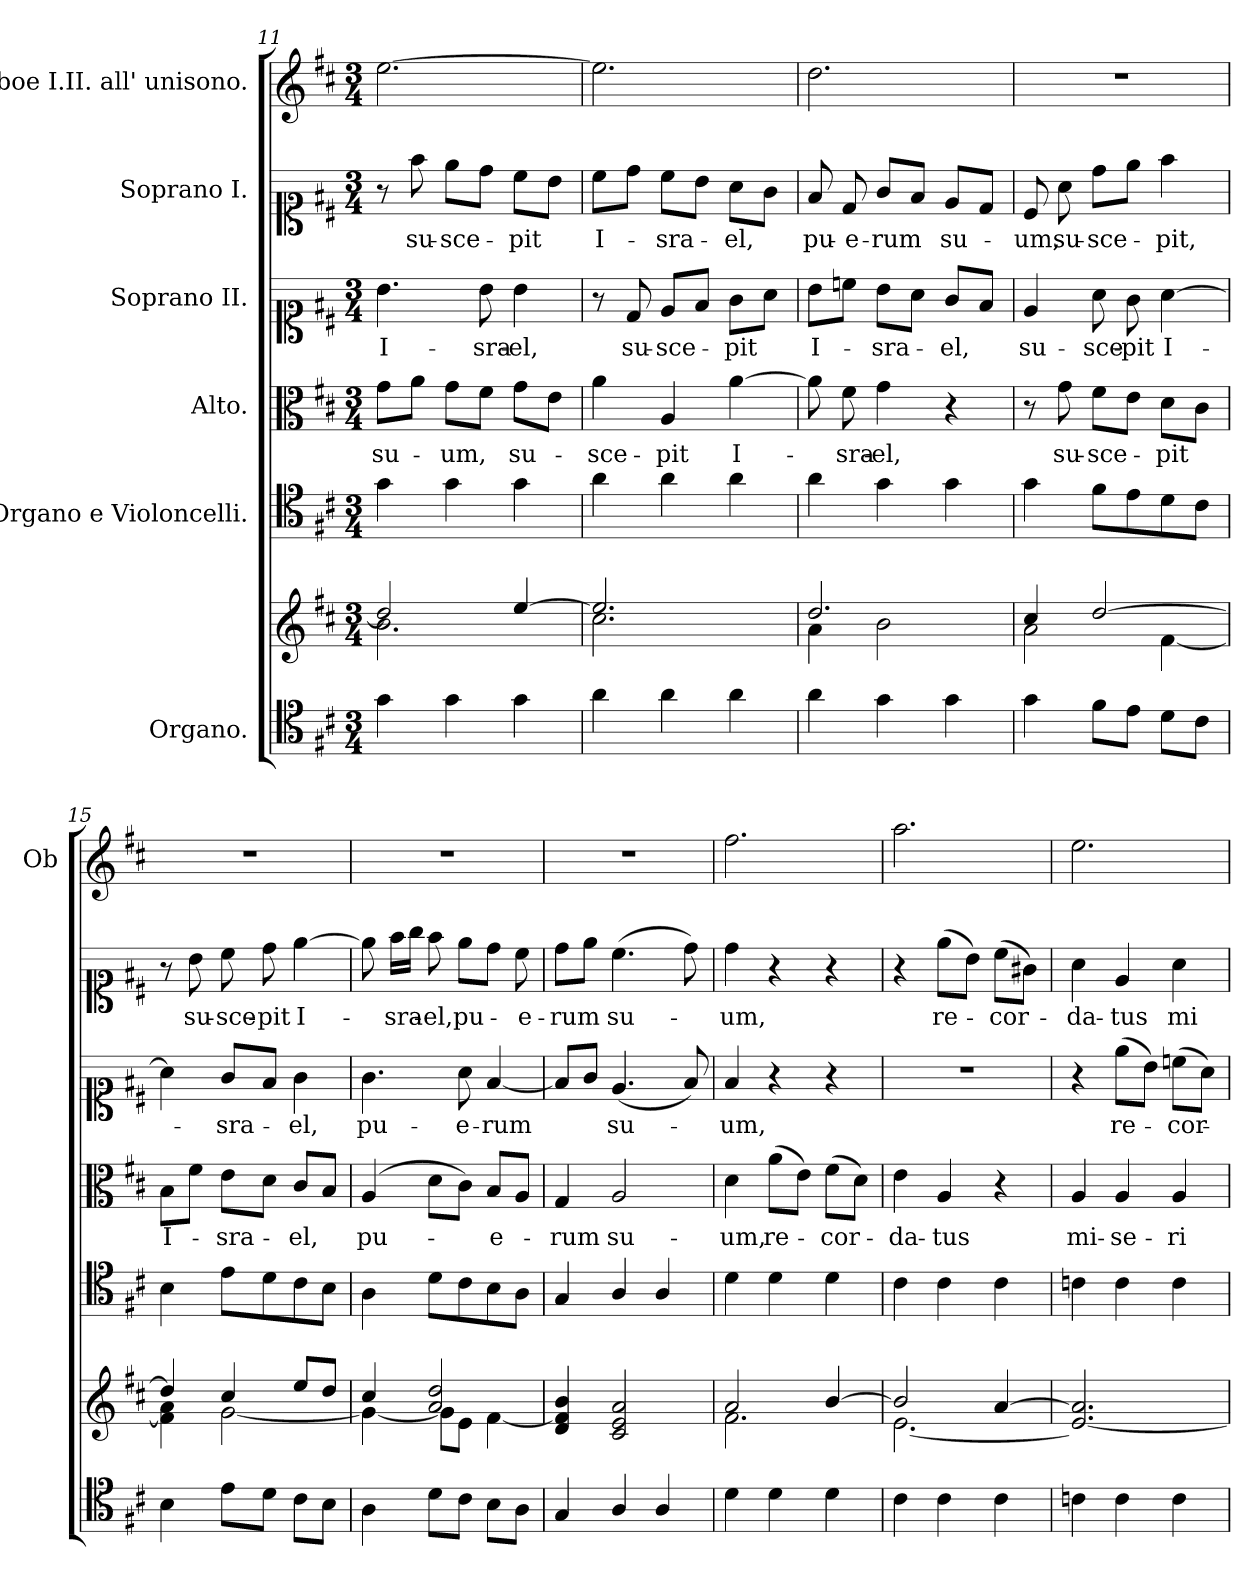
**kern	**kern	**kern	**kern	**text	**kern	**text	**kern	**text	**kern
*part6	*part6	*part5	*part4	*part4	*part3	*part3	*part2	*part2	*part1
*staff7	*staff6	*staff5	*staff4	*staff4	*staff3	*staff3	*staff2	*staff2	*staff1
*I"Organo.	*	*I"Organo e Violoncelli.	*I"Alto.	*	*I"Soprano II.	*	*I"Soprano I.	*	*I"Oboe I.II. all' unisono.
*	*	*	*	*	*	*	*	*	*I'Ob
*clefC4	*clefG2	*clefC4	*clefC3	*	*clefC1	*	*clefC1	*	*clefG2
*k[f#c#]	*k[f#c#]	*k[f#c#]	*k[f#c#]	*	*k[f#c#]	*	*k[f#c#]	*	*k[f#c#]
*M3/4	*M3/4	*M3/4	*M3/4	*	*M3/4	*	*M3/4	*	*M3/4
=11	=11	=11	=11	=11	=11	=11	=11	=11	=11
*	*^	*	*	*	*	*	*	*	*
!	!	!	!	!	!LO:LY:b	!	!LO:LY:b	!	!	!
4g\	2dd/]	2.b\	4g\	8g\L	su-	4.b\	I-	8r	.	[2.ee\
!	!	!	!	!	!	!	!	!	!LO:LY:b	!
.	.	.	.	8a\J	.	.	.	8ff#\	su-	.
!	!	!	!	!	!LO:LY:b	!	!	!	!LO:LY:b	!
4g\	.	.	4g\	8g\L	-um,	.	.	8ee\L	-sce-	.
!	!	!	!	!	!	!	!LO:LY:b	!	!	!
.	.	.	.	8f#\J	.	8b\	-sra-	8dd\J	.	.
!	!	!	!	!	!LO:LY:b	!	!LO:LY:b	!	!LO:LY:b	!
4g\	[4ee/	.	4g\	8g\L	su-	4b\	-el,	8cc#\L	-pit	.
.	.	.	.	8e\J	.	.	.	8b\J	.	.
!!LO:LB:g=z
=12	=12	=12	=12	=12	=12	=12	=12	=12	=12	=12
!	!	!	!	!	!LO:LY:b	!	!	!	!LO:LY:b	!
4a\	2.ee/]	2.cc#\	4a\	4a\	-sce-	8r	.	8cc#\L	I-	2.ee\]
!	!	!	!	!	!	!	!LO:LY:b	!	!	!
.	.	.	.	.	.	8d/	su-	8dd\J	.	.
!	!	!	!	!	!LO:LY:b	!	!LO:LY:b	!	!LO:LY:b	!
4a\	.	.	4a\	4A/	-pit	8e/L	-sce-	8cc#\L	-sra-	.
.	.	.	.	.	.	8f#/J	.	8b\J	.	.
!	!	!	!	!	!LO:LY:b	!	!LO:LY:b	!	!LO:LY:b	!
4a\	.	.	4a\	[4a\	I-	8g\L	-pit	8a\L	-el,	.
.	.	.	.	.	.	8a\J	.	8g\J	.	.
=13	=13	=13	=13	=13	=13	=13	=13	=13	=13	=13
!	!	!	!	!	!	!	!LO:LY:b	!	!LO:LY:b	!
4a\	2.dd/	4a\	4a\	8a\]	.	8b\L	I-	8f#/	pu-	2.dd\
!	!	!	!	!	!LO:LY:b	!	!	!	!LO:LY:b	!
.	.	.	.	8f#\	-sra-	8ccn\J	.	8d/	-e-	.
!	!	!	!	!	!LO:LY:b	!	!LO:LY:b	!	!LO:LY:b	!
4g\	.	2b\	4g\	4g\	-el,	8b\L	-sra-	8g/L	-rum	.
.	.	.	.	.	.	8a\J	.	8f#/J	.	.
!	!	!	!	!	!	!	!LO:LY:b	!	!LO:LY:b	!
4g\	.	.	4g\	4r	.	8g/L	-el,	8e/L	su-	.
.	.	.	.	.	.	8f#/J	.	8d/J	.	.
=14	=14	=14	=14	=14	=14	=14	=14	=14	=14	=14
!	!	!	!	!	!	!	!LO:LY:b	!	!LO:LY:b	!
4g\	4cc#/	2a\	4g\	8r	.	4e/	su-	8c#/	-um,	2.r
!	!	!	!	!	!LO:LY:b	!	!	!	!LO:LY:b	!
.	.	.	.	8g\	su-	.	.	8a\	su-	.
!	!	!	!	!	!LO:LY:b	!	!LO:LY:b	!	!LO:LY:b	!
8f#\L	[2dd/	.	8f#\L	8f#\L	-sce-	8a\	-sce-	8dd\L	-sce-	.
!	!	!	!	!	!	!	!LO:LY:b	!	!	!
8e\J	.	.	8e\	8e\J	.	8g\	-pit	8ee\J	.	.
!	!	!	!	!	!LO:LY:b	!	!LO:LY:b	!	!LO:LY:b	!
8d\L	.	[4f#\	8d\	8d\L	-pit	[4a\	I-	4ff#\	-pit,	.
8c#\J	.	.	8c#\J	8c#\J	.	.	.	.	.	.
=15	=15	=15	=15	=15	=15	=15	=15	=15	=15	=15
!	!	!	!	!	!LO:LY:b	!	!	!	!	!
4B\	4dd/]	4f#\] 4a\	4B\	8B\L	I-	4a\]	.	8r	.	2.r
!	!	!	!	!	!	!	!	!	!LO:LY:b	!
.	.	.	.	8f#\J	.	.	.	8b\	su-	.
!	!	!	!	!	!LO:LY:b	!	!LO:LY:b	!	!LO:LY:b	!
8e\L	4cc#/	[2g\	8e\L	8e\L	-sra-	8g/L	-sra-	8cc#\	-sce-	.
!	!	!	!	!	!	!	!	!	!LO:LY:b	!
8d\J	.	.	8d\	8d\J	.	8f#/J	.	8dd\	-pit	.
!	!	!	!	!	!LO:LY:b	!	!LO:LY:b	!	!LO:LY:b	!
8c#\L	8ee/L	.	8c#\	8c#/L	-el,	4g\	-el,	[4ee\	I-	.
8B\J	8dd/J	.	8B\J	8B/J	.	.	.	.	.	.
=16	=16	=16	=16	=16	=16	=16	=16	=16	=16	=16
!	!	!	!	!	!LO:LY:b	!	!LO:LY:b	!	!	!
4A\	4cc#/	4g\_	4A\	(4A/	pu-	4.g\	pu-	8ee\]	.	2.r
!	!	!	!	!	!	!	!	!	!LO:LY:b	!
.	.	.	.	.	.	.	.	16ff#\LL	-sra-	.
.	.	.	.	.	.	.	.	16gg\JJ	.	.
!	!	!	!	!	!	!	!	!	!LO:LY:b	!
8d\L	2a/ 2dd/	8g\L]	8d\L	8d\L	.	.	.	8ff#\	-el,	.
!	!	!	!	!	!	!	!LO:LY:b	!	!LO:LY:b	!
8c#\J	.	8e\J	8c#\	8c#\J)	.	8a\	-e-	8ee\L	pu-	.
!	!	!	!	!	!LO:LY:b	!	!LO:LY:b	!	!	!
8B\L	.	[4f#\	8B\	8B/L	-e-	[4f#/	-rum	8dd\J	.	.
!	!	!	!	!	!	!	!	!	!LO:LY:b	!
8A\J	.	.	8A\J	8A/J	.	.	.	8cc#\	-e-	.
*	*v	*v	*	*	*	*	*	*	*	*
=17	=17	=17	=17	=17	=17	=17	=17	=17	=17
!	!	!	!	!LO:LY:b	!	!	!	!LO:LY:b	!
4G/	4d/ 4f#/] 4b/	4G/	4G/	-rum	8f#/L]	.	8dd\L	-rum	2.r
.	.	.	.	.	8g/J	.	8ee\J	.	.
!	!	!	!	!LO:LY:b	!	!LO:LY:b	!	!LO:LY:b	!
4A/	2c#/ 2e/ 2a/	4A/	2A/	su-	(4.e/	su-	(4.cc#\	su-	.
4A/	.	4A/	.	.	.	.	.	.	.
.	.	.	.	.	8f#/)	.	8dd\)	.	.
!!LO:PB:g=z
=18	=18	=18	=18	=18	=18	=18	=18	=18	=18
*	*^	*	*	*	*	*	*	*	*
!	!	!	!	!	!LO:LY:b	!	!LO:LY:b	!	!LO:LY:b	!
4d\	2a/	2.f#\	4d\	4d\	-um,	4f#/	-um,	4dd\	-um,	2.ff#\
!	!	!	!	!	!LO:LY:b	!	!	!	!	!
4d\	.	.	4d\	(8a\L	re-	4r	.	4r	.	.
.	.	.	.	8e\J)	.	.	.	.	.	.
!	!	!	!	!	!LO:LY:b	!	!	!	!	!
4d\	[4b/	.	4d\	(8f#\L	-cor-	4r	.	4r	.	.
.	.	.	.	8d\J)	.	.	.	.	.	.
=19	=19	=19	=19	=19	=19	=19	=19	=19	=19	=19
!	!	!	!	!	!LO:LY:b	!	!	!	!	!
4c#\	2b/]	[2.e\	4c#\	4e\	-da-	2.r	.	4r	.	2.aa\
!	!	!	!	!	!LO:LY:b	!	!	!	!LO:LY:b	!
4c#\	.	.	4c#\	4A/	-tus	.	.	(8ee\L	re-	.
.	.	.	.	.	.	.	.	8b\J)	.	.
!	!	!	!	!	!	!	!	!	!LO:LY:b	!
4c#\	[4a/	.	4c#\	4r	.	.	.	(8cc#\L	-cor-	.
.	.	.	.	.	.	.	.	8g#X\J)	.	.
*	*v	*v	*	*	*	*	*	*	*	*
=20	=20	=20	=20	=20	=20	=20	=20	=20	=20
!	!	!	!	!LO:LY:b	!	!	!	!LO:LY:b	!
4cn\	2.e/_ 2.a/]	4cn\	4A/	mi-	4r	.	4a\	-da-	2.ee\
!	!	!	!	!LO:LY:b	!	!LO:LY:b	!	!LO:LY:b	!
4c\	.	4c\	4A/	-se-	(8ee\L	re-	4e/	-tus	.
.	.	.	.	.	8b\J)	.	.	.	.
!	!	!	!	!LO:LY:b	!	!LO:LY:b	!	!LO:LY:b	!
4c\	.	4c\	4A/	-ri-	(8ccn\L	-cor-	4a\	mi-	.
.	.	.	.	.	8a\J)	.	.	.	.
=	=	=	=	=	=	=	=	=	=
*-	*-	*-	*-	*-	*-	*-	*-	*-	*-
